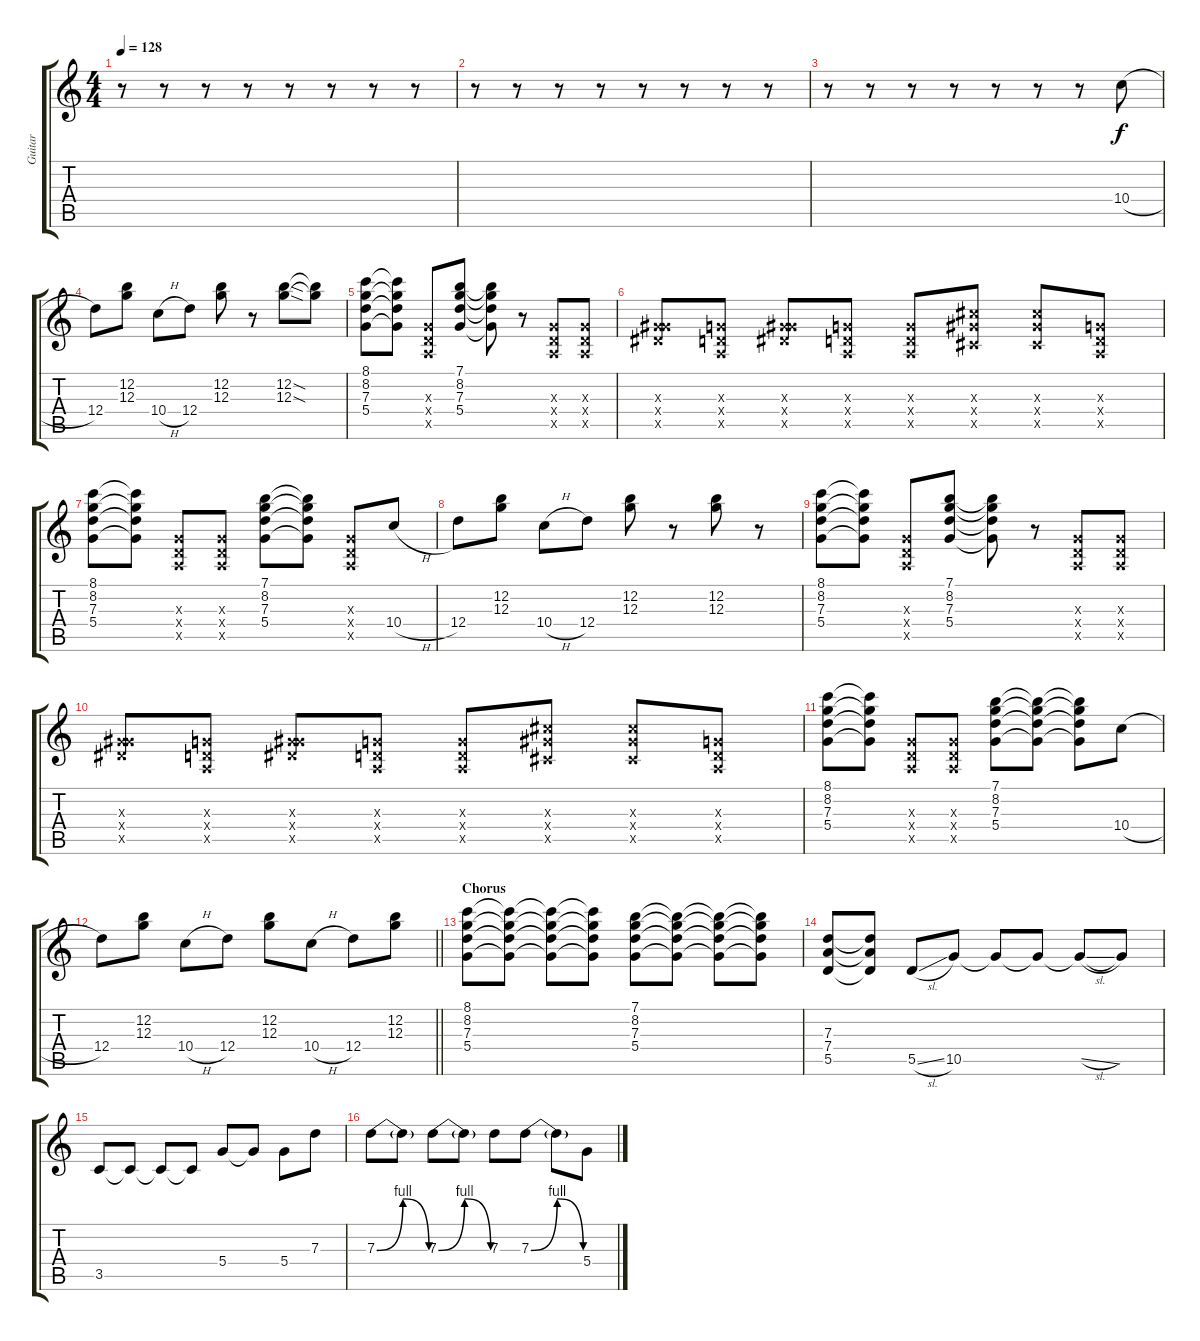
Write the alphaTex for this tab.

\track ("Guitar" "Guitar") {instrument overdrivenguitar}
\staff {score tabs}
\tuning (E4 B3 G3 D3 A2 E2) {hide}
\ts (4 4)
\tempo 128
\clef g2
\ks c
r.8{dy f} r.8 r.8 r.8 r.8 r.8 r.8 r.8 |
r.8 r.8 r.8 r.8 r.8 r.8 r.8 r.8 |
r.8 r.8 r.8 r.8 r.8 r.8 r.8 10.4{h}.8 |
12.4.8 (12.2 12.3).8 10.4{h}.8 12.4.8 (12.2 12.3).8 r.8 (12.2{sod} 12.3{sod}).8 (12.2{t} 12.3{t}).8 |
(8.1 8.2 7.3 5.4).8 (8.1{t} 8.2{t} 7.3{t} 5.4{t}).8 (0.3{x} 0.4{x} 0.5{x}).8 (7.1 8.2 7.3 5.4).8 (7.1{t} 8.2{t} 7.3{t} 5.4{t}).8 r.8 (0.3{x} 0.4{x} 0.5{x}).8 (0.3{x} 0.4{x} 0.5{x}).8 |
(0.3{x} 6.4{x} 6.5{x}).8 (0.3{x} 0.4{x} 0.5{x}).8 (0.3{x} 6.4{x} 6.5{x}).8 (0.3{x} 0.4{x} 0.5{x}).8 (0.3{x} 0.4{x} 0.5{x}).8 (6.3{x} 6.4{x} 4.5{x}).8 (6.3{x} 6.4{x} 4.5{x}).8 (0.3{x} 0.4{x} 0.5{x}).8 |
(8.1 8.2 7.3 5.4).8 (8.1{t} 8.2{t} 7.3{t} 5.4{t}).8 (0.3{x} 0.4{x} 0.5{x}).8 (0.3{x} 0.4{x} 0.5{x}).8 (7.1 8.2 7.3 5.4).8 (7.1{t} 8.2{t} 7.3{t} 5.4{t}).8 (0.3{x} 0.4{x} 0.5{x}).8 10.4{h}.8 |
12.4.8 (12.2 12.3).8 10.4{h}.8 12.4.8 (12.2 12.3).8 r.8 (12.2 12.3).8 r.8 |
(8.1 8.2 7.3 5.4).8 (8.1{t} 8.2{t} 7.3{t} 5.4{t}).8 (0.3{x} 0.4{x} 0.5{x}).8 (7.1 8.2 7.3 5.4).8 (7.1{t} 8.2{t} 7.3{t} 5.4{t}).8 r.8 (0.3{x} 0.4{x} 0.5{x}).8 (0.3{x} 0.4{x} 0.5{x}).8 |
(0.3{x} 6.4{x} 6.5{x}).8 (0.3{x} 0.4{x} 0.5{x}).8 (0.3{x} 6.4{x} 6.5{x}).8 (0.3{x} 0.4{x} 0.5{x}).8 (0.3{x} 0.4{x} 0.5{x}).8 (6.3{x} 6.4{x} 4.5{x}).8 (6.3{x} 6.4{x} 4.5{x}).8 (0.3{x} 0.4{x} 0.5{x}).8 |
(8.1 8.2 7.3 5.4).8 (8.1{t} 8.2{t} 7.3{t} 5.4{t}).8 (0.3{x} 0.4{x} 0.5{x}).8 (0.3{x} 0.4{x} 0.5{x}).8 (7.1 8.2 7.3 5.4).8 (7.1{t} 8.2{t} 7.3{t} 5.4{t}).8 (7.1{t} 8.2{t} 7.3{t} 5.4{t}).8 10.4{h}.8 |
\barLineRight lightlight
12.4.8 (12.2 12.3).8 10.4{h}.8 12.4.8 (12.2 12.3).8 10.4{h}.8 12.4.8 (12.2 12.3).8 |
\section ("" "Chorus")
(8.1 8.2 7.3 5.4).8 (8.1{t} 8.2{t} 7.3{t} 5.4{t}).8 (8.1{t} 8.2{t} 7.3{t} 5.4{t}).8 (8.1{t} 8.2{t} 7.3{t} 5.4{t}).8 (7.1 8.2 7.3 5.4).8 (7.1{t} 8.2{t} 7.3{t} 5.4{t}).8 (7.1{t} 8.2{t} 7.3{t} 5.4{t}).8 (7.1{t} 8.2{t} 7.3{t} 5.4{t}).8 |
(7.3 7.4 5.5).8 (7.3{t} 7.4{t} 5.5{t}).8 5.5{sl}.8 10.5.8 10.5{t}.8 10.5{t}.8 10.5{sl t}.8 10.5{t}.8 |
3.5.8 3.5{t}.8 3.5{t}.8 3.5{t}.8 5.4.8 5.4{t}.8 5.4.8 7.3.8 |
7.3{be (bendrelease 0 0 15 4 15 4 60 0)}.8 7.3{t}.8 7.3{be (bendrelease 0 0 15 4 15 4 60 0)}.8 7.3{t}.8 7.3.8 7.3{be (bendrelease 0 0 15 4 15 4 60 0)}.8 7.3{t}.8 5.4.8
